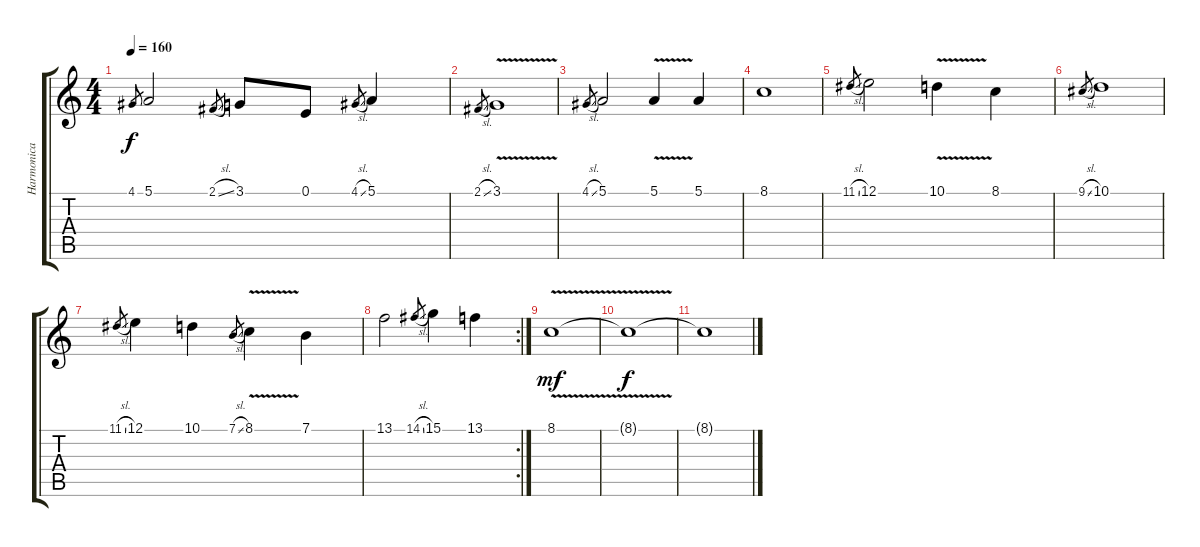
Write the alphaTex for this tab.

\track ("Harmonica" "Harmonica") {instrument harmonica}
\staff {score tabs}
\tuning (E4 B3 G3 D3 A2 E2) {hide}
\ts (4 4)
\tempo 160
\clef g2
\ks c
4.1.8{gr dy f} 5.1.2 2.1{sl}.8{gr} 3.1.8 0.1.8 4.1{sl}.8{gr} 5.1.4 |
2.1{sl}.8{gr} 3.1{v}.1 |
4.1{sl}.8{gr} 5.1.2 5.1{v}.4 5.1.4 |
8.1.1 |
11.1{sl}.8{gr} 12.1.2 10.1{v}.4 8.1.4 |
9.1{sl}.8{gr} 10.1.1 |
11.1{sl}.8{gr} 12.1.4 10.1.4 7.1{sl}.8{gr} 8.1{v}.4 7.1.4 |
\rc 2
13.1.2 14.1{sl}.8{gr} 15.1.4 13.1.4 |
8.1{v}.1{dy mf volume 0} |
8.1{t}.1{dy f} |
8.1{t}.1
